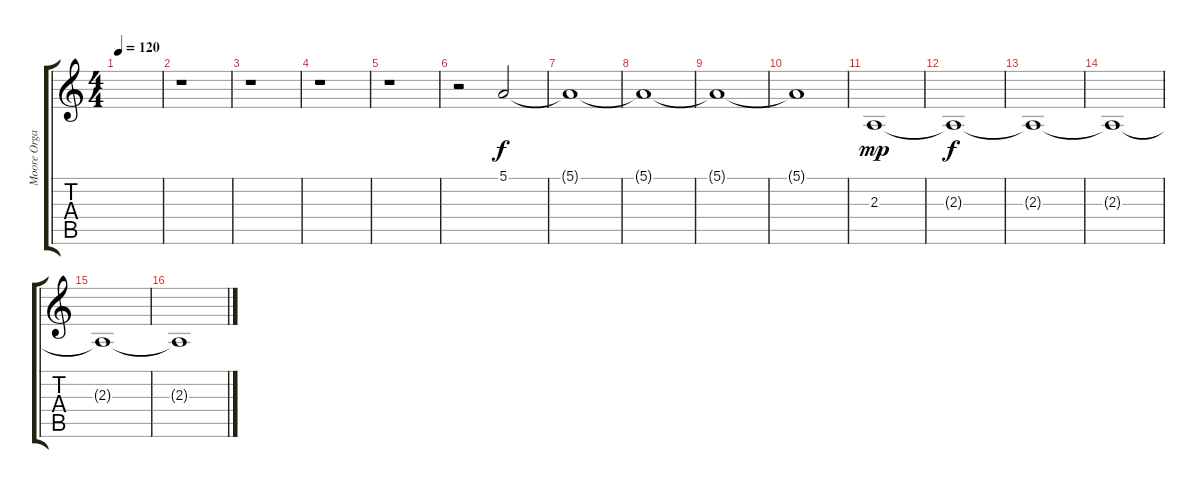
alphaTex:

\track ("Moore Organ" "Moore Orga") {instrument rockorgan}
\staff {score tabs}
\tuning (E4 B3 G3 D3 A2 E2) {hide}
\ts (4 4)
\tempo 120
\clef g2
\ks c
|
r.1 |
r.1 |
r.1 |
r.1 |
r.2 5.1.2 |
5.1{t}.1{dy f} |
5.1{t}.1 |
5.1{t}.1 |
5.1{t}.1 |
2.3.1{dy mp} |
2.3{t}.1{dy f} |
2.3{t}.1 |
2.3{t}.1 |
2.3{t}.1 |
2.3{t}.1
